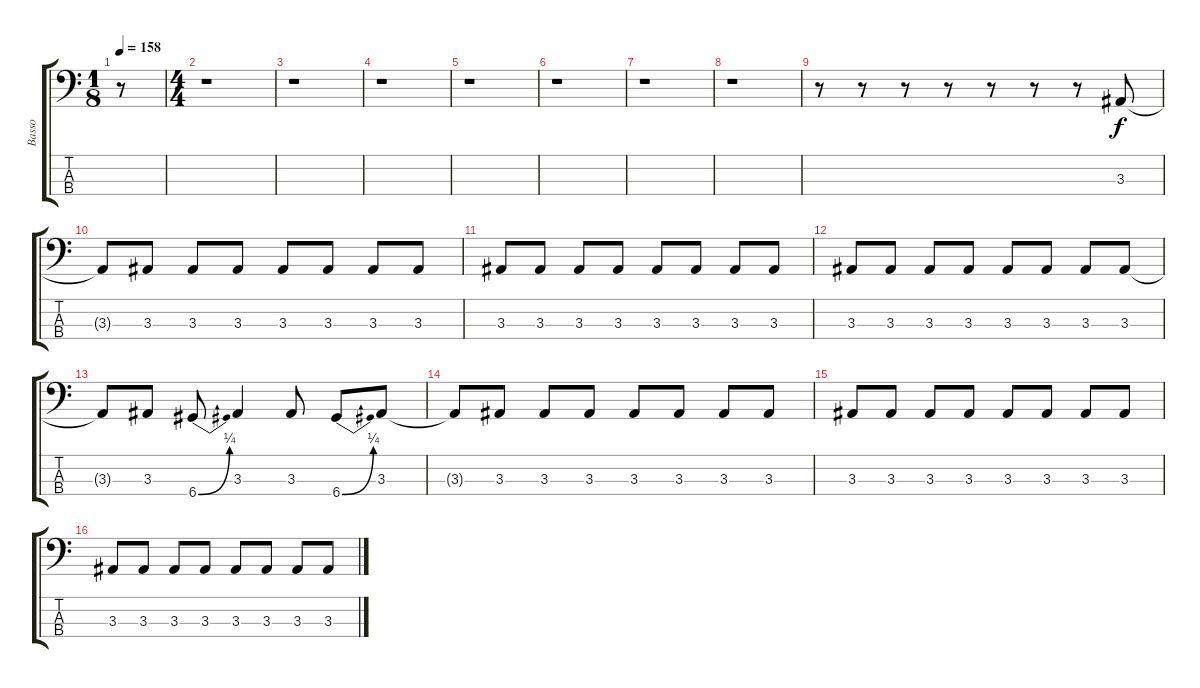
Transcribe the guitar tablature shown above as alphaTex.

\track ("Basso" "Basso") {instrument electricbassfinger}
\staff {score tabs}
\tuning (F2 C2 G1 D1) {hide}
\ts (1 8)
\tempo 158
\clef f4
\ks c
r.8{dy f instrument electricbassfinger} |
\ts (4 4)
r.1 |
r.1 |
r.1 |
r.1 |
r.1 |
r.1 |
r.1 |
r.8 r.8 r.8 r.8 r.8 r.8 r.8 3.3.8 |
3.3{t}.8 3.3.8 3.3.8 3.3.8 3.3.8 3.3.8 3.3.8 3.3.8 |
3.3.8 3.3.8 3.3.8 3.3.8 3.3.8 3.3.8 3.3.8 3.3.8 |
3.3.8 3.3.8 3.3.8 3.3.8 3.3.8 3.3.8 3.3.8 3.3.8 |
3.3{t}.8 3.3.8 6.4{be (bend 0 0 60 1)}.8 3.3.4 3.3.8 6.4{be (bend 0 0 60 1)}.8 3.3.8 |
3.3{t}.8 3.3.8 3.3.8 3.3.8 3.3.8 3.3.8 3.3.8 3.3.8 |
3.3.8 3.3.8 3.3.8 3.3.8 3.3.8 3.3.8 3.3.8 3.3.8 |
3.3.8 3.3.8 3.3.8 3.3.8 3.3.8 3.3.8 3.3.8 3.3.8
